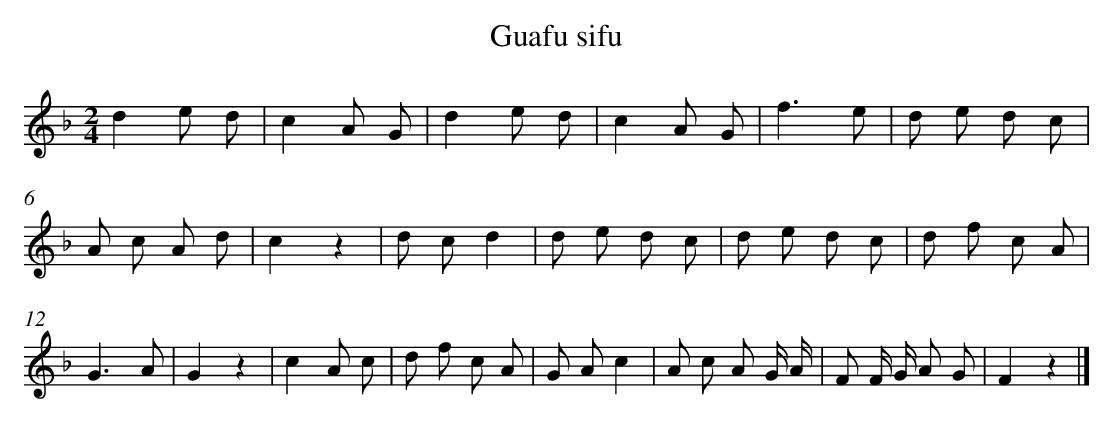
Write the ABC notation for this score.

X:1
T: Guafu sifu
L: 1/8
M: 2/4
K: F
d2e d [I:setbarnb 1]|
c2A G |
d2e d |
c2A G |
f3e |
d e d c |
A c A d |
c2z2 |
d cd2 |
d e d c |
d e d c |
d f c A |
G3A |
G2z2 |
c2A c |
d f c A |
G Ac2 |
A c A G/ A/ |
F F/ G/ A G |
F2z2 |]
